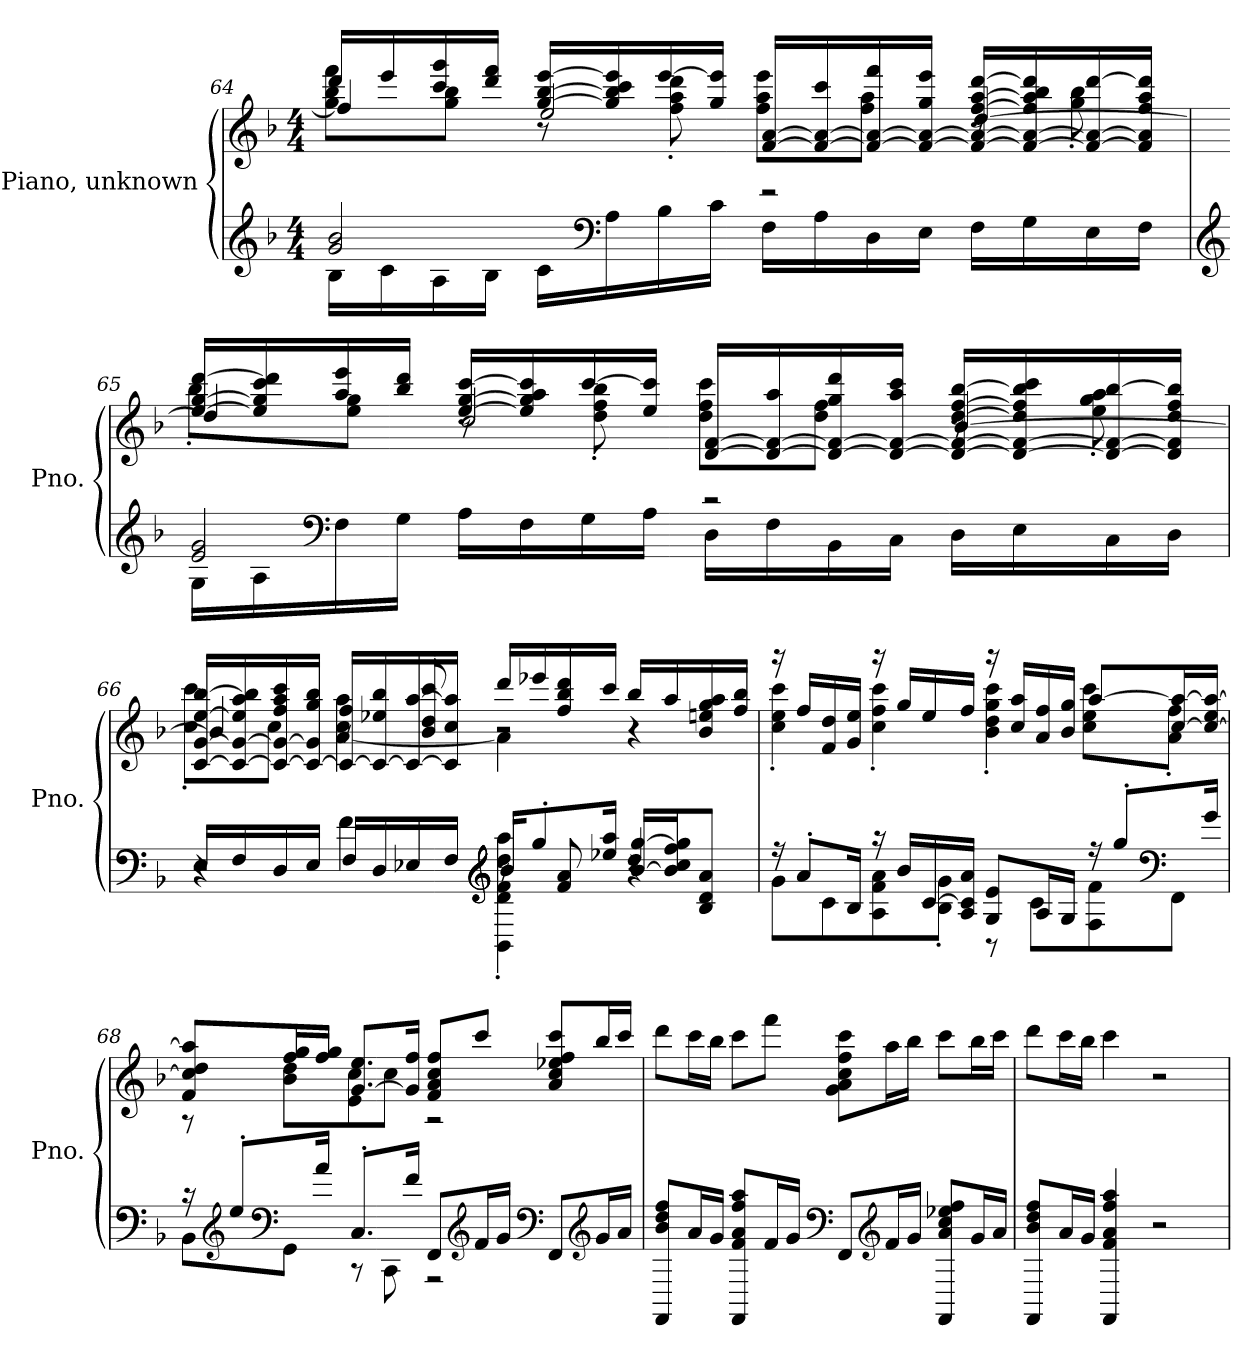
**kern	**kern
*part1	*part1
*staff2	*staff1
*I"Piano, unknown	*
*I'Pno.	*
!!LO:PB:g=z
*clefG2	*clefG2
*k[b-]	*k[b-]
*M4/4	*M4/4
=64	=64
*^	*^
*	*	*	*^
2g/ 2b-/	16B-\LL	16ddd/LL	8gg\ 8bb-\ 8fff\L	4ff/]
.	16c\	16eee/	.	.
.	16A\	16ccc/ 16ggg/	8gg\ 8bb-\J	.
.	16B-\JJ	16ddd/ 16fff/JJ	.	.
.	16c\LL	[16gg/ [16bb-/ [16eee/LL	8r	2ee/
*clefF4	*	*	*	*
.	16A\	16gg/] 16bb-/] 16ccc/ 16eee/]	.	.
.	16B-\	[16eee/	8ff\' 8aa\' 8ddd\'	.
.	16c\JJ	16gg/ 16eee/]JJ	.	.
2r	16F\LL	[16f/ [16a/LL	8ff\ 8aa\ 8eee\L	.
.	16A\	16f/_ 16a/_ 16ccc/	.	.
.	16D\	16f/_ 16a/_ 16fff/	8ff\ 8aa\J	.
.	16E\JJ	16f/_ 16a/_ 16gg/ 16eee/JJ	.	.
.	16F\LL	16f/_ 16a/_ [16ff/ [16aa/ [16ddd/LL	8r	[4dd/
.	16G\	16f/_ 16a/_ 16ff/] 16aa/] 16bb-/ 16ddd/]	.	.
.	16E\	16f/_ 16a/_ [16ddd/	8gg\' 8bb-\'	.
.	16F\JJ	16f/] 16a/] 16ff/ 16aa/ 16ddd/]JJ	.	.
!!LO:LB:g=z	!!	!!
=65	=65	=65	=65	=65
*clefG2	*	*	*	*
2e/ 2g/	16G\LL	[16ee/ [16gg/ [16ddd/LL	8bb-'\L	4dd/]
.	16A\	16ee/] 16gg/] 16ccc/ 16ddd/]	.	.
*clefF4	*	*	*	*
.	16F\	16aa/ 16eee/	8ee\ 8gg\J	.
.	16G\JJ	16bb-/ 16ddd/JJ	.	.
.	16A\LL	[16ee/ [16gg/ [16ccc/LL	8r	2cc/
.	16F\	16ee/] 16gg/] 16aa/ 16ccc/]	.	.
.	16G\	[16ccc/	8dd\' 8ff\' 8bb-\'	.
.	16A\JJ	16ee/ 16ccc/]JJ	.	.
2r	16D\LL	[16d/ [16f/LL	8dd\ 8ff\ 8ccc\L	.
.	16F\	16d/_ 16f/_ 16aa/	.	.
.	16BB-\	16d/_ 16f/_ 16gg/ 16ddd/	8dd\ 8ff\J	.
.	16C\JJ	16d/_ 16f/_ 16aa/ 16ccc/JJ	.	.
.	16D\LL	16d/_ 16f/_ [16dd/ [16ff/ [16bb-/LL	8r	[4b-/
.	16E\	16d/_ 16f/_ 16dd/] 16ff/] 16bb-/] 16ccc/	.	.
.	16C\	16d/_ 16f/_ [16bb-/	8ee\' 8gg\' 8aa\'	.
.	16D\JJ	16d/] 16f/] 16dd/ 16ff/ 16bb-/]JJ	.	.
!!LO:LB:g=z	!!	!!
=66	=66	=66	=66	=66
*	*^	*	*	*
2r	4r	16E/LL	[16c/ [16g/ [16ee/ [16bb-/LL	8cc\' 8ccc\'L	4b-/]
.	.	16F/	16c/_ 16g/_ 16ee/] 16aa/ 16bb-/]	.	.
.	.	16D/	16c/_ 16g/_ 16ff/ 16aa/ 16ccc/	8cc\J	.
.	.	16E/JJ	16c/_ 16g/] 16gg/ 16bb-/JJ	.	.
.	4f\	16F/LL	16c/_ 16ff/LL	[4a\ 4cc\ 4aa\	8r
.	.	16D/	16c/_ 16ee-X/ 16bb-/	.	.
.	.	16E-X/	16c/_ [16aa/	.	8b-/' 8dd/' 8ccc/'
.	.	16F/JJ	16c/] 16cc/ 16aa/]JJ	.	.
*clefG2	*	*	*	*	*
8r	4BB-\' 4d\' 4f\' 4dd\' 4aa\'	16b-/KL	16ddd/LL	4a\]	2r
.	.	8gg'/	16eee-X/	.	.
8f/ 8a/	.	.	16ff/ 16bb-/ 16ddd/	.	.
.	.	16ee-X/ 16aa/Jk	16ccc/JJ	.	.
4dd/	4r	[16b-/ [16gg/LL	16bb-/LL	4r	.
.	.	16b-/] 16cc/ 16ff/ 16gg/]J	16aa/	.	.
.	.	8B-/ 8d/ 8a/J	16b-/ 16een/ 16gg/ 16aa/	.	.
.	.	.	16ff/ 16bb-/JJ	.	.
*	*v	*v	*	*	*
*	*	*	*v	*v
!!LO:LB:g=z
=67	=67	=67	=67
16r	8g\L	16r	4cc\' 4ee\' 4ccc\'
8a'/L	.	16ff/LL	.
.	8c\	16f/ 16dd/	.
16B-/Jk	.	16g/ 16ee/JJ	.
16r	8A\ 8f\ 8a\	16r	4cc\' 4ff\' 4ccc\'
16b-/LL	.	16gg/LL	.
[16c/	8B-\' 8g\'J	16ee/	.
16A/ 16c/] 16a/JJ	.	16ff/JJ	.
8G/ 8e/L	8r	16r	4b-\' 4dd\' 4gg\' 4ccc\'
.	.	16cc/ 16aa/LL	.
16A/L	8c\L	16a/ 16ff/	.
16G/JJ	.	16b-/ 16gg/JJ	.
16r	8F\ 8f\	[8aa/L	8cc\ 8ee\ 8ccc\L
8gg'/L	.	.	.
*clefF4	*	*	*
.	8FF\J	[16cc/ 16aa/_L	8a\' 8ff\'J
16g/Jk	.	16cc/_ 16ee/ 16aa/_JJ	.
!!LO:LB:g=z	!!
=68	=68	=68	=68
16r	8BB-\L	8f/ 8cc/] 8dd/ 8aa/]L	8r
*clefG2	*	*	*
8ee'/L	.	.	.
*clefF4	*	*	*
.	8GG\J	16ff/ 16gg/L	8b-\ 8dd\L
16a/Jk	.	16ff/ 16gg/JJ	.
8.C'/L	8r	[8.g/ 8.ee/L	8e\ 8cc\
.	8CC\	.	8cc\J
16f/Jk	.	16g/] 16ff/Jk	.
8FF/L	2r	8f/ 8a/ 8cc/ 8ff/L	2r
*clefG2	*	*	*
16f/L	.	8ccc/J	.
16g/JJ	.	.	.
*clefF4	*	*	*
8FF/L	.	8a/ 8cc/ 8ee-X/ 8ff/ 8ccc/L	.
*clefG2	*	*	*
16g/L	.	16bb-/L	.
16a/JJ	.	16ccc/JJ	.
*v	*v	*	*
*	*v	*v
=69	=69
8FF/ 8b-/ 8dd/ 8ff/L	8ddd\L
16a/L	16ccc\L
16g/JJ	16bb-\JJ
8FF/ 8f/ 8a/ 8ff/ 8aa/L	8ccc\L
16f/L	8fff\J
16g/JJ	.
*clefF4	*
8FF/L	8g\ 8a\ 8cc\ 8ff\ 8ccc\L
*clefG2	*
16f/L	16aa\L
16g/JJ	16bb-\JJ
8FF/ 8a/ 8cc/ 8ee-X/ 8ff/L	8ccc\L
16g/L	16bb-\L
16a/JJ	16ccc\JJ
!!LO:LB:g=z
=70	=70
8FF/ 8b-/ 8dd/ 8ff/L	8ddd\L
16a/L	16ccc\L
16g/JJ	16bb-\JJ
4FF/ 4f/ 4a/ 4ff/ 4aa/	4ccc\
2r	2r
=	=
*-	*-
